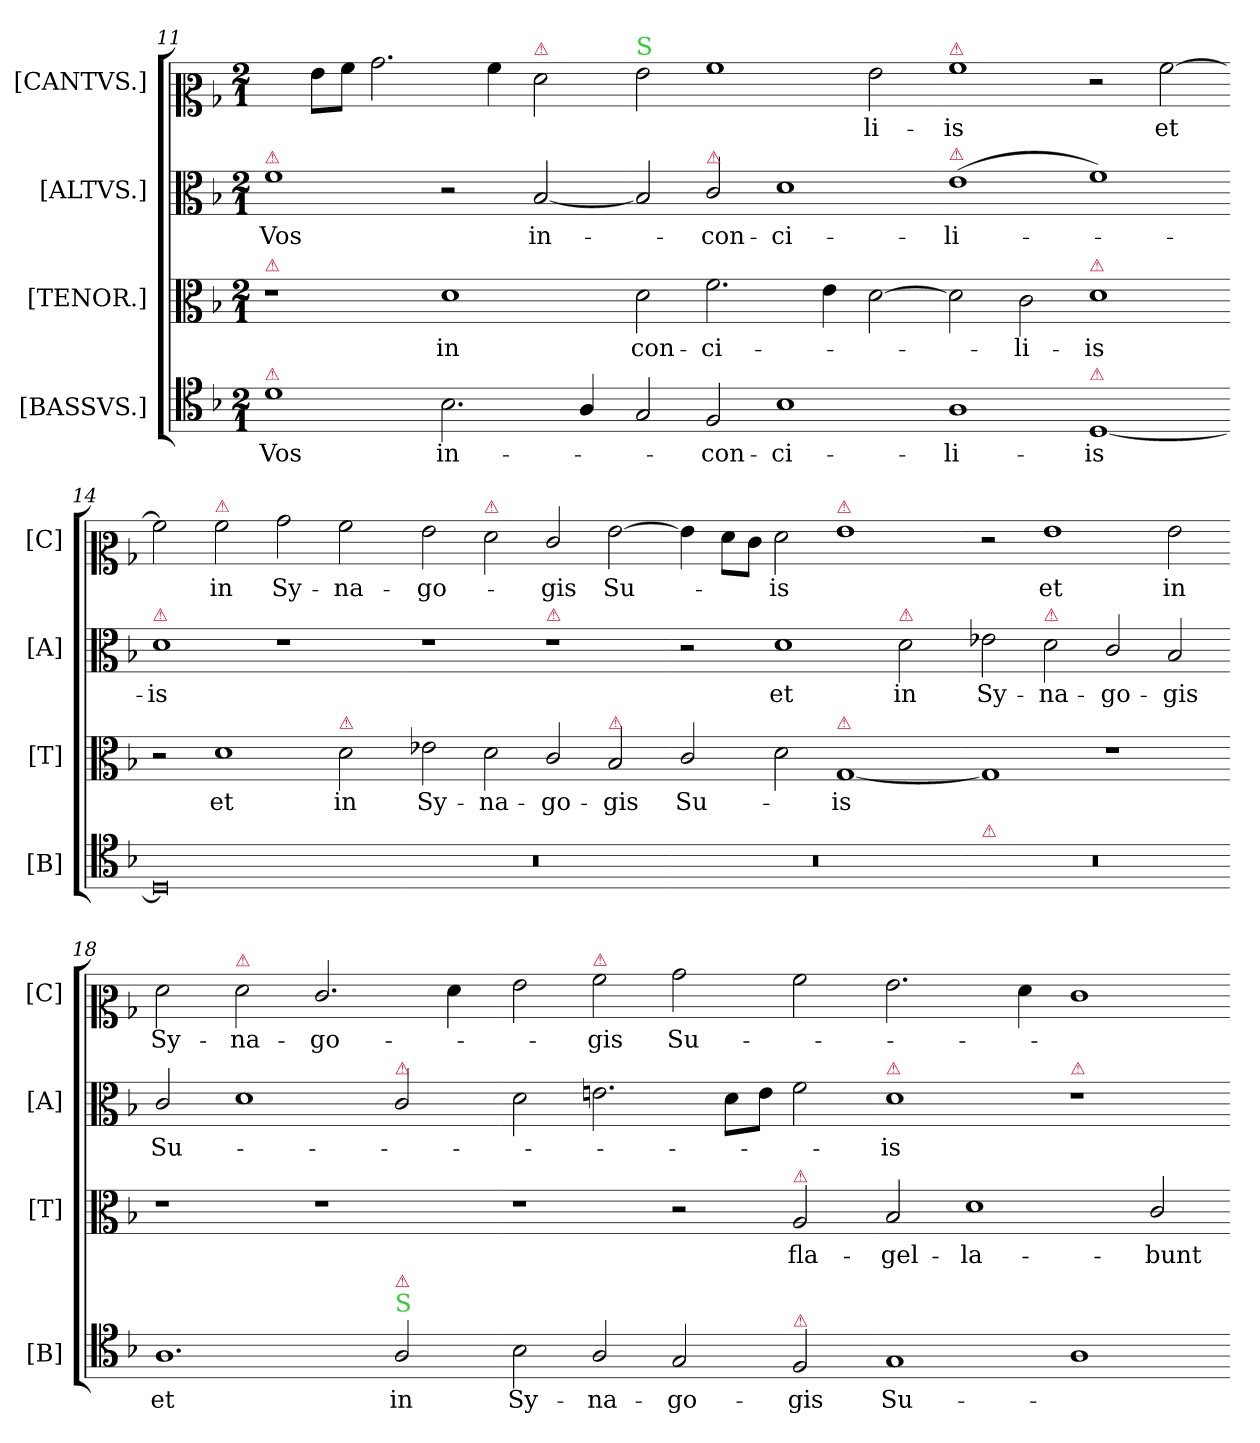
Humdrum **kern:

**kern	**text	**kern	**text	**kern	**text	**kern	**text
*part4	*part4	*part3	*part3	*part2	*part2	*part1	*part1
*staff4	*staff4	*staff3	*staff3	*staff2	*staff2	*staff1	*staff1
*I"[BASSVS.]	*	*I"[TENOR.]	*	*I"[ALTVS.]	*	*I"[CANTVS.]	*
*I'[B]	*	*I'[T]	*	*I'[A]	*	*I'[C]	*
*clefC4	*	*clefC3	*	*clefC3	*	*clefC2	*
*k[b-]	*	*k[b-]	*	*k[b-]	*	*k[b-]	*
*M2/1	*	*M2/1	*	*M2/1	*	*M2/1	*
=11	=11	=11	=11	=11	=11	=11	=11
!	!	!	!	!LO:TX:a:color=crimson:t=⚠	!	!	!
!	!	!LO:TX:a:color=crimson:t=⚠	!	!	!	!	!
!LO:TX:a:color=crimson:t=⚠	!	!	!	!	!	!	!
!	!LO:LY:i	!	!	!	!	!	!
1d	Vos	1r	.	1f	Vos	4ryy	.
.	.	.	.	.	.	8g\L	.
.	.	.	.	.	.	8a\J	.
.	.	.	.	.	.	2.b-\	.
!	!LO:LY:i	!	!LO:LY:i	!	!	!	!
2.B-\	in-	1d	in	2r	.	.	.
.	.	.	.	.	.	4a\	.
!	!	!	!	!	!	!LO:TX:a:color=crimson:t=⚠	!
.	.	.	.	[2B-/	in-	2f\	.
4A/	.	.	.	.	.	.	.
=12-	=12-	=12-	=12-	=12-	=12-	=12-	=12-
!	!	!	!	!	!	!LO:TX:a:color=limegreen:t=S	!
!	!	!	!LO:LY:i	!	!	!	!
2G/	.	2d\	con-	2B-/]	.	2g\	.
!	!	!	!	!LO:TX:a:color=crimson:t=⚠	!	!	!
!	!LO:LY:i	!	!LO:LY:i	!	!	!	!
2F/	-con-	2.f\	-ci-	2c/	-con-	1a	.
!	!LO:LY:i	!	!	!	!	!	!
1B-	-ci-	.	.	1d	-ci-	.	.
.	.	4e\	.	.	.	.	.
.	.	[2d\	.	.	.	2g\	-li-
=13-	=13-	=13-	=13-	=13-	=13-	=13-	=13-
!	!	!	!	!	!	!LO:TX:a:color=crimson:t=⚠	!
!	!	!	!	!LO:TX:a:color=crimson:t=⚠	!	!	!
!	!LO:LY:i	!	!	!	!	!	!
1A	-li-	2d\]	.	(1e	-li-	1a	-is
!	!	!	!LO:LY:i	!	!	!	!
.	.	2c\	-li-	.	.	.	.
!	!	!LO:TX:a:color=crimson:t=⚠	!	!	!	!	!
!LO:TX:a:color=crimson:t=⚠	!	!	!	!	!	!	!
!	!LO:LY:i	!	!LO:LY:i	!	!	!	!
[1D	-is	1d	-is	1f)	.	2r	.
.	.	.	.	.	.	[2a\	et
=14-	=14-	=14-	=14-	=14-	=14-	=14-	=14-
!	!	!	!	!LO:TX:a:color=crimson:t=⚠	!	!	!
0D]	.	2r	.	1d	-is	2a\]	.
!	!	!	!	!	!	!LO:TX:a:color=crimson:t=⚠	!
.	.	1d	et	.	.	2a\	in
.	.	.	.	1r	.	2b-\	Sy-
!	!	!LO:TX:a:color=crimson:t=⚠	!	!	!	!	!
.	.	2d\	in	.	.	2a\	-na-
=15-	=15-	=15-	=15-	=15-	=15-	=15-	=15-
0r	.	2e-X\	Sy-	1r	.	2g\	-go-
!	!	!	!	!	!	!LO:TX:a:color=crimson:t=⚠	!
.	.	2d\	-na-	.	.	2f\	.
!	!	!	!	!LO:TX:a:color=crimson:t=⚠	!	!	!
.	.	2c/	-go-	1r	.	2e/	-gis
!	!	!LO:TX:a:color=crimson:t=⚠	!	!	!	!	!
.	.	2B-/	-gis	.	.	[2g\	Su-
=16-	=16-	=16-	=16-	=16-	=16-	=16-	=16-
0r	.	2c/	Su-	2r	.	4g\]	.
.	.	.	.	.	.	8f\L	.
.	.	.	.	.	.	8e\J	.
.	.	2d\	.	1d	et	2f\	-is
!	!	!	!	!	!	!LO:TX:a:color=crimson:t=⚠	!
!	!	!LO:TX:a:color=crimson:t=⚠	!	!	!	!	!
.	.	[1G	-is	.	.	1g	.
!	!	!	!	!LO:TX:a:color=crimson:t=⚠	!	!	!
.	.	.	.	2d\	in	.	.
=17-	=17-	=17-	=17-	=17-	=17-	=17-	=17-
!LO:TX:a:color=crimson:t=⚠	!	!	!	!	!	!	!
0r	.	1G]	.	2e-X\	Sy-	2r	.
!	!	!	!	!LO:TX:a:color=crimson:t=⚠	!	!	!
!	!	!	!	!	!	!	!LO:LY:i
.	.	.	.	2d\	-na-	1g	et
.	.	1r	.	2c/	-go-	.	.
!	!	!	!	!	!	!	!LO:LY:i
.	.	.	.	2B-/	-gis	2g\	in
=18-	=18-	=18-	=18-	=18-	=18-	=18-	=18-
!	!	!	!	!	!	!	!LO:LY:i
1.A	et	1r	.	2c/	Su-	2f\	Sy-
!	!	!	!	!	!	!LO:TX:a:color=crimson:t=⚠	!
!	!	!	!	!	!	!	!LO:LY:i
.	.	.	.	1d	.	2f\	-na-
!	!	!	!	!	!	!	!LO:LY:i
.	.	1r	.	.	.	2.e/	-go-
!	!	!	!	!LO:TX:a:color=crimson:t=⚠	!	!	!
!LO:TX:a:color=limegreen:t=S	!	!	!	!	!	!	!
!LO:TX:a:color=crimson:t=⚠	!	!	!	!	!	!	!
2A/	in	.	.	2c/	.	.	.
.	.	.	.	.	.	4f\	.
=19-	=19-	=19-	=19-	=19-	=19-	=19-	=19-
2B-\	Sy-	1r	.	2d\	.	2g\	.
!	!	!	!	!	!	!LO:TX:a:color=crimson:t=⚠	!
!	!	!	!	!	!	!	!LO:LY:i
2A/	-na-	.	.	2.en\	.	2a\	-gis
!	!	!	!	!	!	!	!LO:LY:i
2G/	-go-	2r	.	.	.	2b-\	Su-
.	.	.	.	8d\L	.	.	.
.	.	.	.	8e\J	.	.	.
!	!	!LO:TX:a:color=crimson:t=⚠	!	!	!	!	!
!LO:TX:a:color=crimson:t=⚠	!	!	!	!	!	!	!
2F/	-gis	2A/	fla-	2f\	.	2a\	.
=20-	=20-	=20-	=20-	=20-	=20-	=20-	=20-
!	!	!	!	!LO:TX:a:color=crimson:t=⚠	!	!	!
1G	Su-	2B-/	-gel-	1d	-is	2.g\	.
.	.	1d	-la-	.	.	.	.
.	.	.	.	.	.	4f\	.
!	!	!	!	!LO:TX:a:color=crimson:t=⚠	!	!	!
1A	.	.	.	1r	.	1e	.
.	.	2c/	-bunt	.	.	.	.
=-	=-	=-	=-	=-	=-	=-	=-
*-	*-	*-	*-	*-	*-	*-	*-
